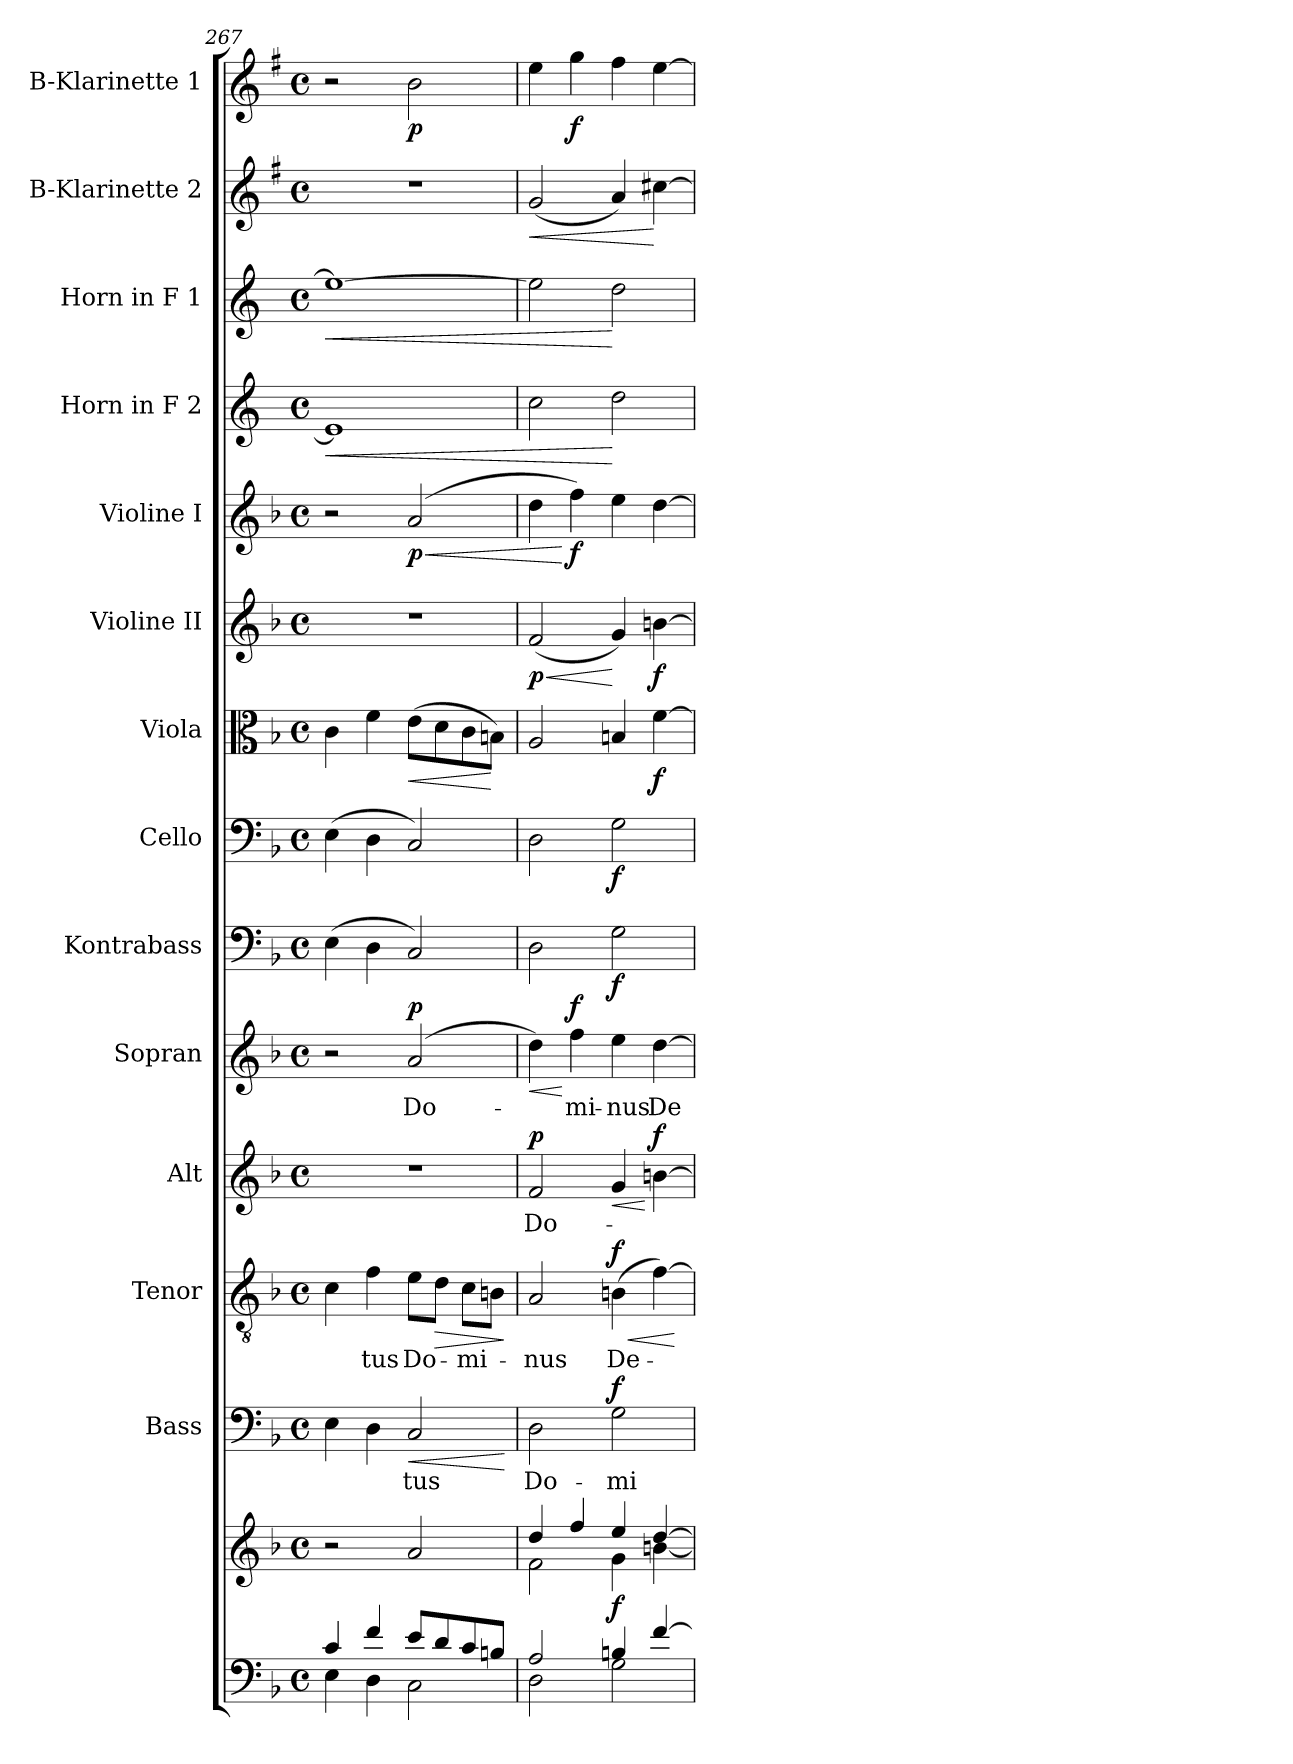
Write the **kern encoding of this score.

**kern	**kern	**dynam	**kern	**text	**dynam	**kern	**text	**dynam	**kern	**text	**dynam	**kern	**text	**dynam	**kern	**dynam	**kern	**dynam	**kern	**dynam	**kern	**dynam	**kern	**dynam	**kern	**dynam	**kern	**dynam	**kern	**dynam	**kern	**dynam
*part14	*part14	*part14	*part13	*part13	*part13	*part12	*part12	*part12	*part11	*part11	*part11	*part10	*part10	*part10	*part9	*part9	*part8	*part8	*part7	*part7	*part6	*part6	*part5	*part5	*part4	*part4	*part3	*part3	*part2	*part2	*part1	*part1
*staff15	*staff14	*staff14/15	*staff13	*staff13	*staff13	*staff12	*staff12	*staff12	*staff11	*staff11	*staff11	*staff10	*staff10	*staff10	*staff9	*staff9	*staff8	*staff8	*staff7	*staff7	*staff6	*staff6	*staff5	*staff5	*staff4	*staff4	*staff3	*staff3	*staff2	*staff2	*staff1	*staff1
*	*	*	*I"Bass	*	*	*I"Tenor	*	*	*I"Alt	*	*	*I"Sopran	*	*	*I"Kontrabass	*	*I"Cello	*	*I"Viola	*	*I"Violine II	*	*I"Violine I	*	*I"Horn in F 2	*	*I"Horn in F 1	*	*I"B-Klarinette 2	*	*I"B-Klarinette 1	*
*	*	*	*I'B.	*	*	*I'T.	*	*	*I'A.	*	*	*I'S.	*	*	*I'Kb.	*	*	*	*I'Vla.	*	*I'Vl. II	*	*I'Vl. I	*	*	*	*	*	*I'B Kl. 2	*	*I'B Kl. 1	*
!!LO:PB:g=z
*clefF4	*clefG2	*	*clefF4	*	*	*clefGv2	*	*	*clefG2	*	*	*clefG2	*	*	*clefF4	*	*clefF4	*	*clefC3	*	*clefG2	*	*clefG2	*	*clefG2	*	*clefG2	*	*clefG2	*	*clefG2	*
*	*	*	*	*	*	*	*	*	*	*	*	*	*	*	*ITrd7c12	*	*	*	*	*	*	*	*	*	*ITrd4c7	*	*ITrd4c7	*	*ITrd1c2	*	*ITrd1c2	*
*k[b-]	*k[b-]	*	*k[b-]	*	*	*k[b-]	*	*	*k[b-]	*	*	*k[b-]	*	*	*k[b-]	*	*k[b-]	*	*k[b-]	*	*k[b-]	*	*k[b-]	*	*k[b-]	*	*k[b-]	*	*k[b-]	*	*k[b-]	*
*F:	*F:	*	*F:	*	*	*F:	*	*	*F:	*	*	*F:	*	*	*F:	*	*F:	*	*F:	*	*F:	*	*F:	*	*F:	*	*F:	*	*F:	*	*F:	*
*M4/4	*M4/4	*	*M4/4	*	*	*M4/4	*	*	*M4/4	*	*	*M4/4	*	*	*M4/4	*	*M4/4	*	*M4/4	*	*M4/4	*	*M4/4	*	*M4/4	*	*M4/4	*	*M4/4	*	*M4/4	*
*met(c)	*met(c)	*	*met(c)	*	*	*met(c)	*	*	*met(c)	*	*	*met(c)	*	*	*met(c)	*	*met(c)	*	*met(c)	*	*met(c)	*	*met(c)	*	*met(c)	*	*met(c)	*	*met(c)	*	*met(c)	*
=267	=267	=267	=267	=267	=267	=267	=267	=267	=267	=267	=267	=267	=267	=267	=267	=267	=267	=267	=267	=267	=267	=267	=267	=267	=267	=267	=267	=267	=267	=267	=267	=267
*^	*	*	*	*	*	*	*	*	*	*	*	*	*	*	*	*	*	*	*	*	*	*	*	*	*	*	*	*	*	*	*	*
!	!	!	!	!	!	!	!	!	!	!	!	!	!	!	!	!	!	!	!	!	!	!	!	!	!	!	!LO:HP:b	!	!LO:HP:b	!	!	!	!
4c/	4E\	2r	.	4E\	.	.	4c\	.	.	1r	.	.	2r	.	.	(>4EE\	.	(>4E\	.	4c\	.	1r	.	2r	.	1A]	<	1a_	<	1r	.	2r	.
!	!	!	!	!	!	!	!	!LO:LY:b	!	!	!	!	!	!	!	!	!	!	!	!	!	!	!	!	!	!	!	!	!	!	!	!	!
4f/	4D\	.	.	4D\	.	.	4f\	-tus	.	.	.	.	.	.	.	4DD\	.	4D\	.	4f\	.	.	.	.	.	.	.	.	.	.	.	.	.
!	!	!	!	!	!LO:LY:b	!LO:HP:b	!	!LO:LY:b	!	!	!	!	!	!LO:LY:b	!LO:DY:a	!	!	!	!	!	!LO:HP:b	!	!	!	!LO:HP:b	!	!	!	!	!	!	!	!
!	!	!	!	!	!	!	!	!	!	!	!	!	!	!	!	!	!	!	!	!	!	!	!	!	!LO:DY:n=1:b	!	!	!	!	!	!	!	!LO:DY:b
8e/L	2C\	2a/	.	2C/	-tus	<	8e\L	Do-	.	.	.	.	(2a/	Do-	p	2CC/)	.	2C/)	.	(>8e\L	<	.	.	(2a/	< p	.	.	.	.	.	.	2a\	p
!	!	!	!	!	!	!	!	!	!LO:HP:b	!	!	!	!	!	!	!	!	!	!	!	!	!	!	!	!	!	!	!	!	!	!	!	!
8d/	.	.	.	.	.	.	8d\J	.	>	.	.	.	.	.	.	.	.	.	.	8d\	.	.	.	.	.	.	.	.	.	.	.	.	.
!	!	!	!	!	!	!	!	!LO:LY:b	!	!	!	!	!	!	!	!	!	!	!	!	!	!	!	!	!	!	!	!	!	!	!	!	!
8c/	.	.	.	.	.	.	8c\L	-mi-	.	.	.	.	.	.	.	.	.	.	.	8c\	.	.	.	.	.	.	.	.	.	.	.	.	.
8Bn/J	.	.	.	.	.	.	8Bn\J	.	.	.	.	.	.	.	.	.	.	.	.	8Bn\J)	[	.	.	.	.	.	.	.	.	.	.	.	.
*v	*v	*	*	*	*	*	*	*	*	*	*	*	*	*	*	*	*	*	*	*	*	*	*	*	*	*	*	*	*	*	*	*	*
.	.	.	.	.	[	.	.	]	.	.	.	.	.	.	.	.	.	.	.	.	.	.	.	.	.	.	.	.	.	.	.	.
=268	=268	=268	=268	=268	=268	=268	=268	=268	=268	=268	=268	=268	=268	=268	=268	=268	=268	=268	=268	=268	=268	=268	=268	=268	=268	=268	=268	=268	=268	=268	=268	=268
*^	*^	*	*	*	*	*	*	*	*	*	*	*	*	*	*	*	*	*	*	*	*	*	*	*	*	*	*	*	*	*	*	*
!	!	!	!	!	!	!LO:LY:b	!	!	!LO:LY:b	!	!	!LO:LY:b	!LO:DY:a	!	!	!LO:HP:b	!	!	!	!	!	!	!	!LO:HP:b	!	!	!	!	!	!	!	!LO:HP:b	!	!
!	!	!	!	!	!	!	!	!	!	!	!	!	!	!	!	!	!	!	!	!	!	!	!	!LO:DY:n=1:b	!	!	!	!	!	!	!	!	!	!
2A/	2D\	4dd/	2f\	.	2D\	Do-	.	2A/	-nus	.	2f/	Do-	p	4dd\)	.	<	2DD\	.	2D\	.	2A/	.	(<2f/	< p	4dd\	.	2f\	.	2a\]	.	(<2f/	<	4dd\	.
!	!	!	!	!	!	!	!	!	!	!	!	!	!	!	!LO:LY:b	!LO:DY:n=1:a	!	!	!	!	!	!	!	!	!	!LO:DY:n=1:b	!	!	!	!	!	!	!	!LO:DY:b
.	.	4ff/	.	.	.	.	.	.	.	.	.	.	.	4ff\	-mi-	[ f	.	.	.	.	.	.	.	.	4ff\)	[ f	.	.	.	.	.	.	4ff\	f
!	!	!	!	!LO:DY:b	!	!LO:LY:b	!LO:DY:a	!	!LO:LY:b	!LO:HP:b	!	!	!LO:HP:b	!	!LO:LY:b	!	!	!	!	!	!	!	!	!	!	!	!	!	!	!	!	!	!	!
!	!	!	!	!	!	!	!	!	!	!LO:DY:n=1:a	!	!	!	!	!	!	!	!LO:DY:b	!	!LO:DY:b	!	!	!	!	!	!	!	!	!	!	!	!	!	!
4Bn/	2G\	4ee/	4g\	f	2G\	-mi-	f	(>4Bn\	De-	< f	4g/	.	<	4ee\	-nus	.	2GG\	f	2G\	f	4Bn/	.	4g/)	[	4ee\	.	2g\	[	2g\	[	4g/)	.	4ee\	.
!	!	!	!	!	!	!	!	!	!	!	!	!	!LO:DY:n=1:a	!	!LO:LY:b	!	!	!	!	!	!	!LO:DY:b	!	!LO:DY:n=2:b	!	!	!	!	!	!	!	!	!	!
[>4f/	.	[>4dd/	[<4bn\	.	.	.	.	[4f\)	.	.	[4bn\	.	[ f	[4dd\	De-	.	.	.	.	.	[4f\	f	[4bn\	f	[4dd\	.	.	.	.	.	[4bn\	[	[4dd\	.
*v	*v	*	*	*	*	*	*	*	*	*	*	*	*	*	*	*	*	*	*	*	*	*	*	*	*	*	*	*	*	*	*	*	*	*
*	*v	*v	*	*	*	*	*	*	*	*	*	*	*	*	*	*	*	*	*	*	*	*	*	*	*	*	*	*	*	*	*	*	*
.	.	.	.	.	.	.	.	[	.	.	.	.	.	.	.	.	.	.	.	.	.	.	.	.	.	.	.	.	.	.	.	.
=	=	=	=	=	=	=	=	=	=	=	=	=	=	=	=	=	=	=	=	=	=	=	=	=	=	=	=	=	=	=	=	=
*-	*-	*-	*-	*-	*-	*-	*-	*-	*-	*-	*-	*-	*-	*-	*-	*-	*-	*-	*-	*-	*-	*-	*-	*-	*-	*-	*-	*-	*-	*-	*-	*-
